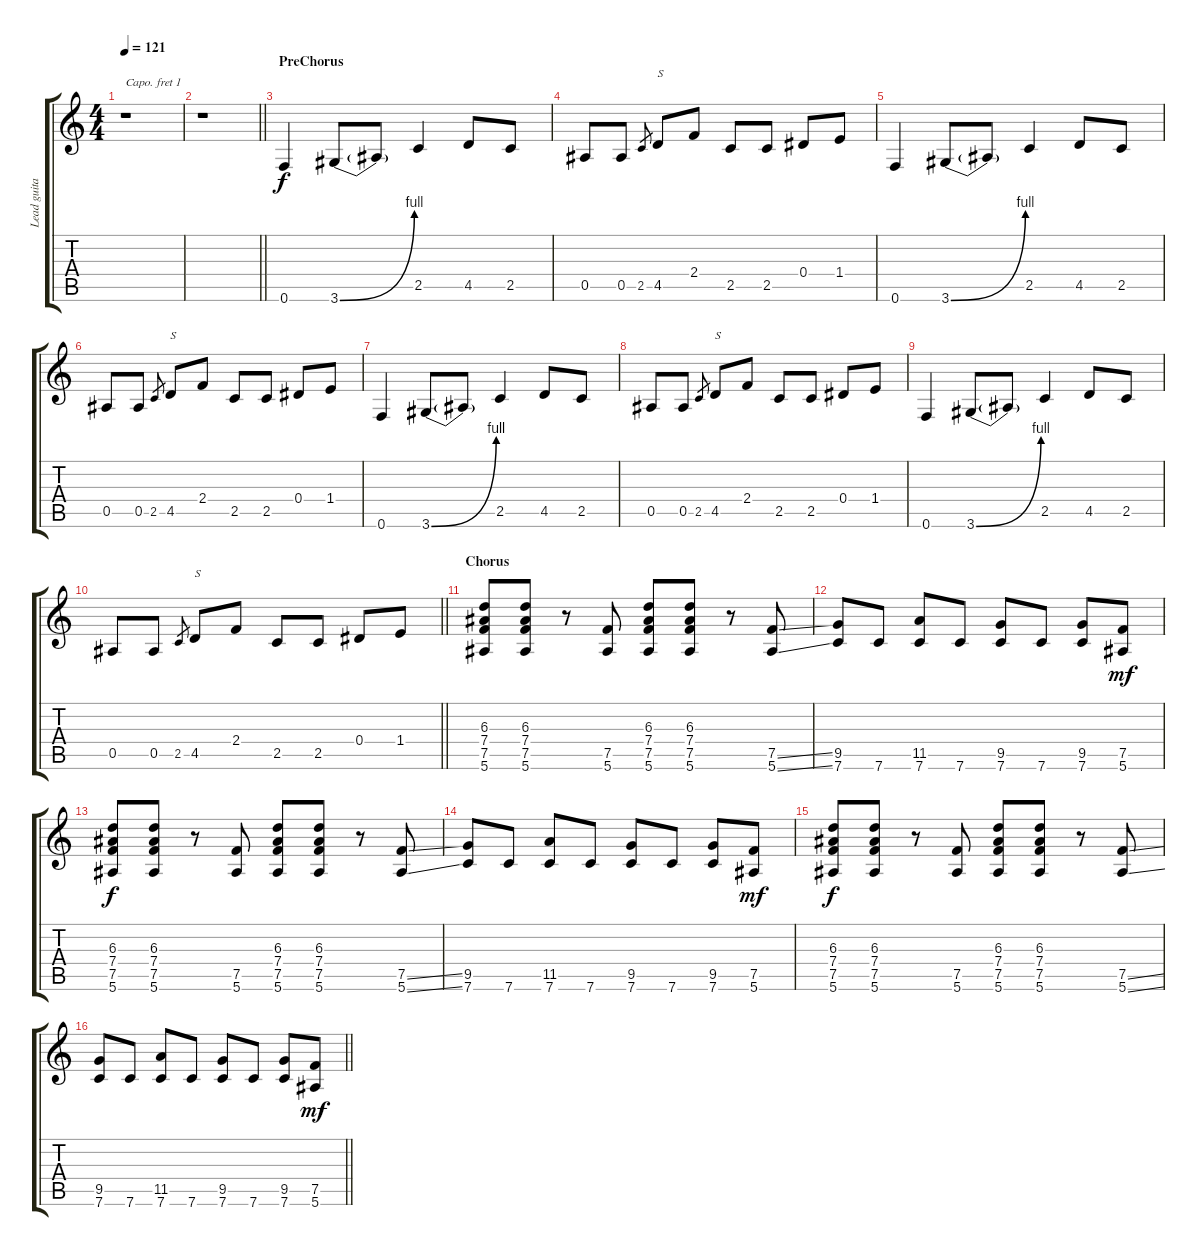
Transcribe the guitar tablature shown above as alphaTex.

\track ("Lead guitar" "Lead guita") {instrument distortionguitar}
\staff {score tabs}
\capo 1
\tuning (E4 B3 G3 D3 A2 E2) {hide}
\ts (4 4)
\tempo 121
\clef g2
\ks c
r.1{dy f} |
\barLineRight lightlight
r.1 |
\section ("" "PreChorus")
0.6.4 3.6{be (bend 0 0 60 4)}.8 3.6{t}.8 2.5.4 4.5.8 2.5.8 |
0.5.8 0.5.8 2.5.8{gr} 4.5.8{txt "S"} 2.4.8 2.5.8 2.5.8 0.4.8 1.4.8 |
0.6.4 3.6{be (bend 0 0 60 4)}.8 3.6{t}.8 2.5.4 4.5.8 2.5.8 |
0.5.8 0.5.8 2.5.8{gr} 4.5.8{txt "S"} 2.4.8 2.5.8 2.5.8 0.4.8 1.4.8 |
0.6.4 3.6{be (bend 0 0 60 4)}.8 3.6{t}.8 2.5.4 4.5.8 2.5.8 |
0.5.8 0.5.8 2.5.8{gr} 4.5.8{txt "S"} 2.4.8 2.5.8 2.5.8 0.4.8 1.4.8 |
0.6.4 3.6{be (bend 0 0 60 4)}.8 3.6{t}.8 2.5.4 4.5.8 2.5.8 |
\barLineRight lightlight
0.5.8 0.5.8 2.5.8{gr} 4.5.8{txt "S"} 2.4.8 2.5.8 2.5.8 0.4.8 1.4.8 |
\section ("" "Chorus")
(6.3 7.4 7.5 5.6).8 (6.3 7.4 7.5 5.6).8 r.8 (7.5 5.6).8 (6.3 7.4 7.5 5.6).8 (6.3 7.4 7.5 5.6).8 r.8 (7.5{ss} 5.6{ss}).8 |
(9.5 7.6).8 7.6.8 (11.5 7.6).8 7.6.8 (9.5 7.6).8 7.6.8 (9.5 7.6).8 (7.5 5.6).8{dy mf} |
(6.3 7.4 7.5 5.6).8{dy f} (6.3 7.4 7.5 5.6).8 r.8 (7.5 5.6).8 (6.3 7.4 7.5 5.6).8 (6.3 7.4 7.5 5.6).8 r.8 (7.5{ss} 5.6{ss}).8 |
(9.5 7.6).8 7.6.8 (11.5 7.6).8 7.6.8 (9.5 7.6).8 7.6.8 (9.5 7.6).8 (7.5 5.6).8{dy mf} |
(6.3 7.4 7.5 5.6).8{dy f} (6.3 7.4 7.5 5.6).8 r.8 (7.5 5.6).8 (6.3 7.4 7.5 5.6).8 (6.3 7.4 7.5 5.6).8 r.8 (7.5{ss} 5.6{ss}).8 |
\barLineRight lightlight
(9.5 7.6).8 7.6.8 (11.5 7.6).8 7.6.8 (9.5 7.6).8 7.6.8 (9.5 7.6).8 (7.5 5.6).8{dy mf}
